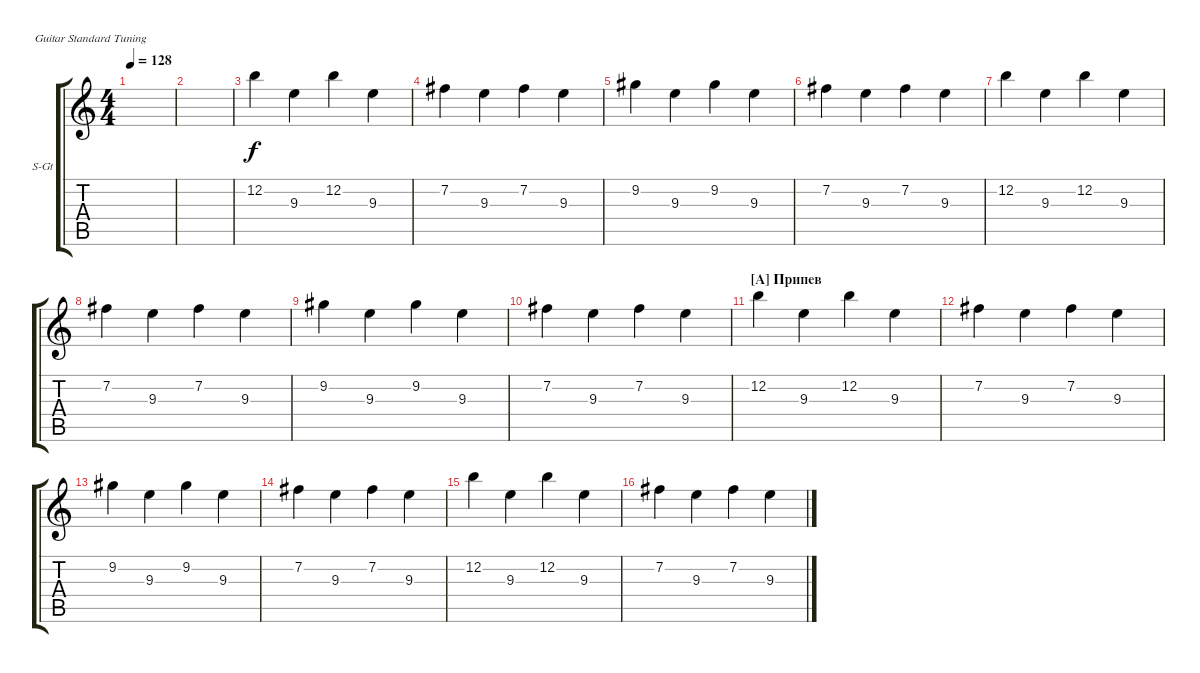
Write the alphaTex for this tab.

\defaultSystemsLayout 4
\bracketExtendMode groupsimilarinstruments
\firstSystemTrackNameOrientation horizontal
\otherSystemsTrackNameOrientation horizontal
\track ("перебор" "S-Gt") {instrument acousticguitarsteel}
\staff {score tabs}
\tuning (E4 B3 G3 D3 A2 E2)
\ts (4 4)
\tempo 128
\clef g2
\scale
0.333333
\ks c
|
\scale
0.333333 |
\scale
0.333333 12.2.4 9.3.4 12.2.4 9.3.4 |
\scale
0.333333 7.2.4 9.3.4 7.2.4 9.3.4 |
\scale
0.333333 9.2.4 9.3.4 9.2.4 9.3.4 |
\scale
0.333333 7.2.4 9.3.4 7.2.4 9.3.4 |
\scale
0.333333 12.2.4 9.3.4 12.2.4 9.3.4 |
\scale
0.333333 7.2.4 9.3.4 7.2.4 9.3.4 |
\scale
0.333333 9.2.4 9.3.4 9.2.4 9.3.4 |
\scale
0.333333 7.2.4 9.3.4 7.2.4 9.3.4 |
\section ("A" "Припев")
\scale
0.333333 12.2.4 9.3.4 12.2.4 9.3.4 |
\scale
0.333333 7.2.4 9.3.4 7.2.4 9.3.4 |
\scale
0.333333 9.2.4 9.3.4 9.2.4 9.3.4 |
\scale
0.333333 7.2.4 9.3.4 7.2.4 9.3.4 |
\scale
0.333333 12.2.4 9.3.4 12.2.4 9.3.4 |
\scale
0.333333 7.2.4 9.3.4 7.2.4 9.3.4
